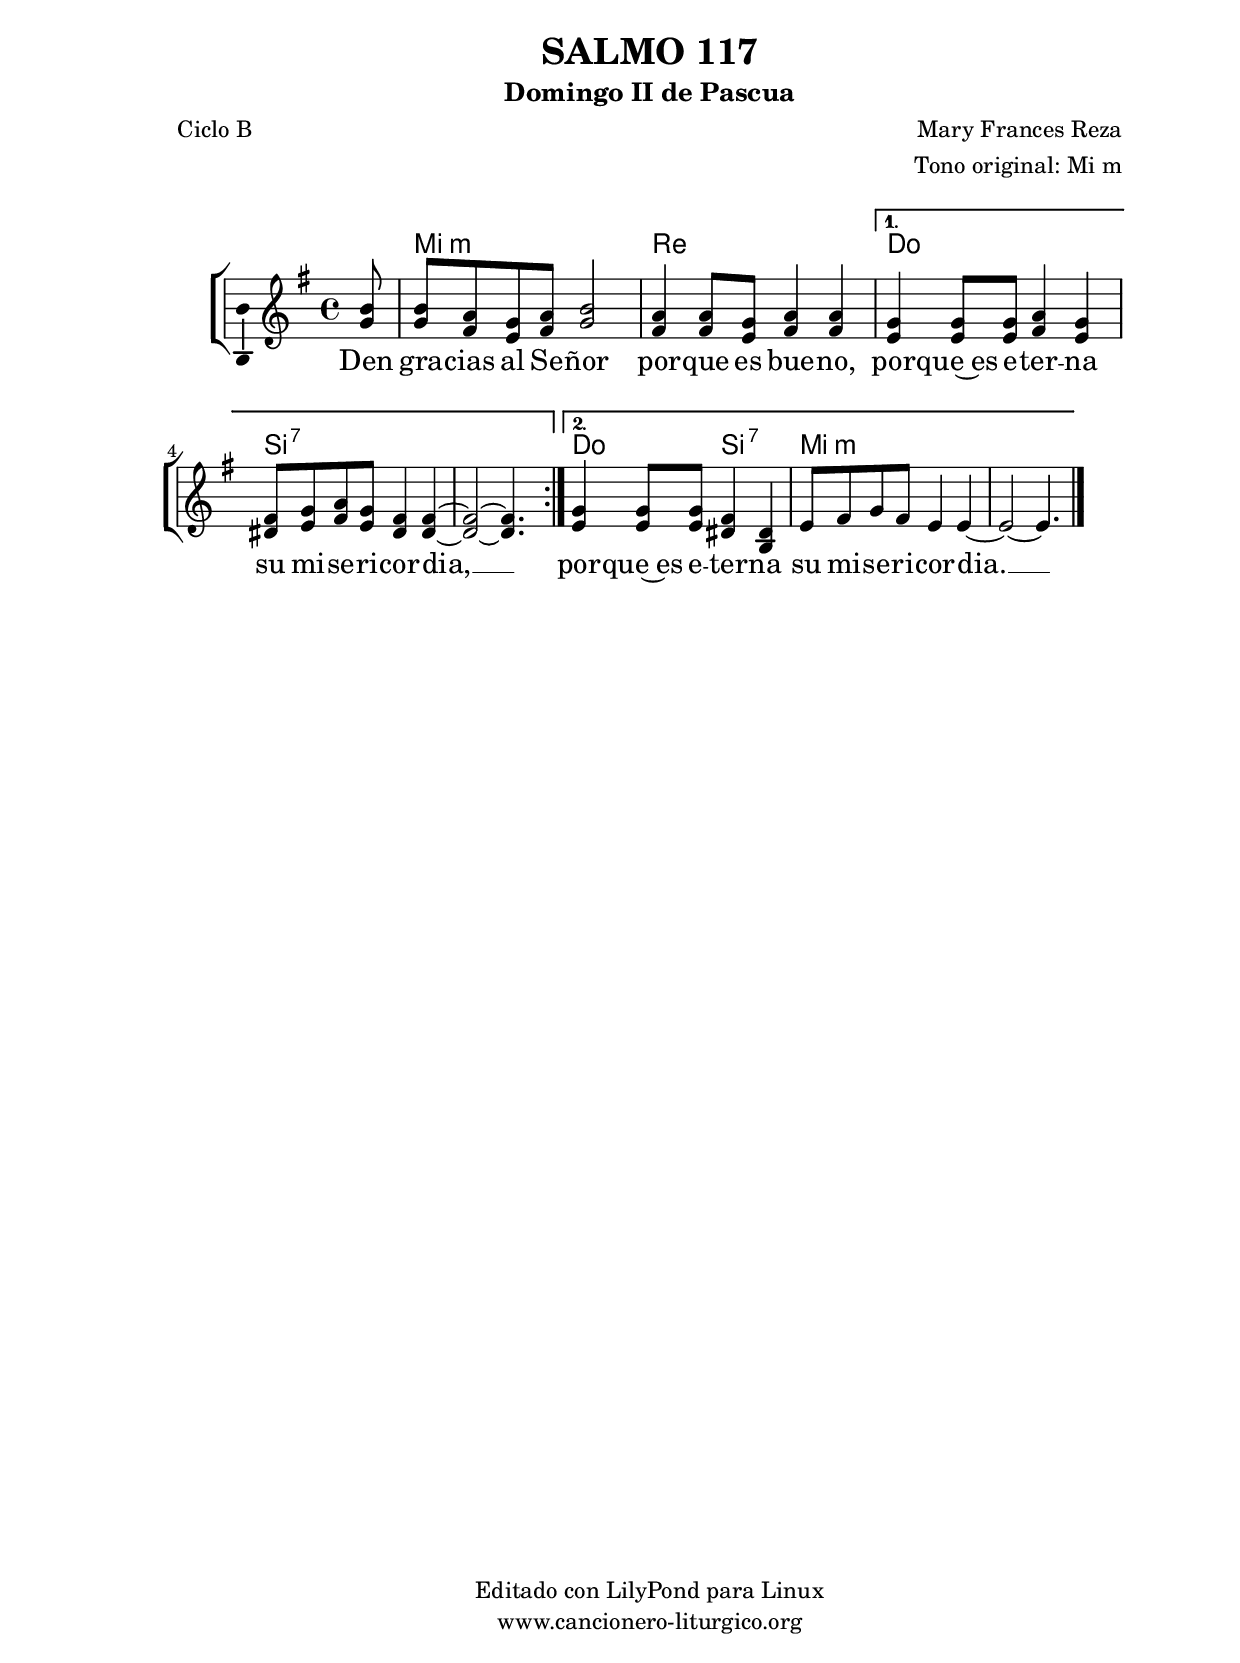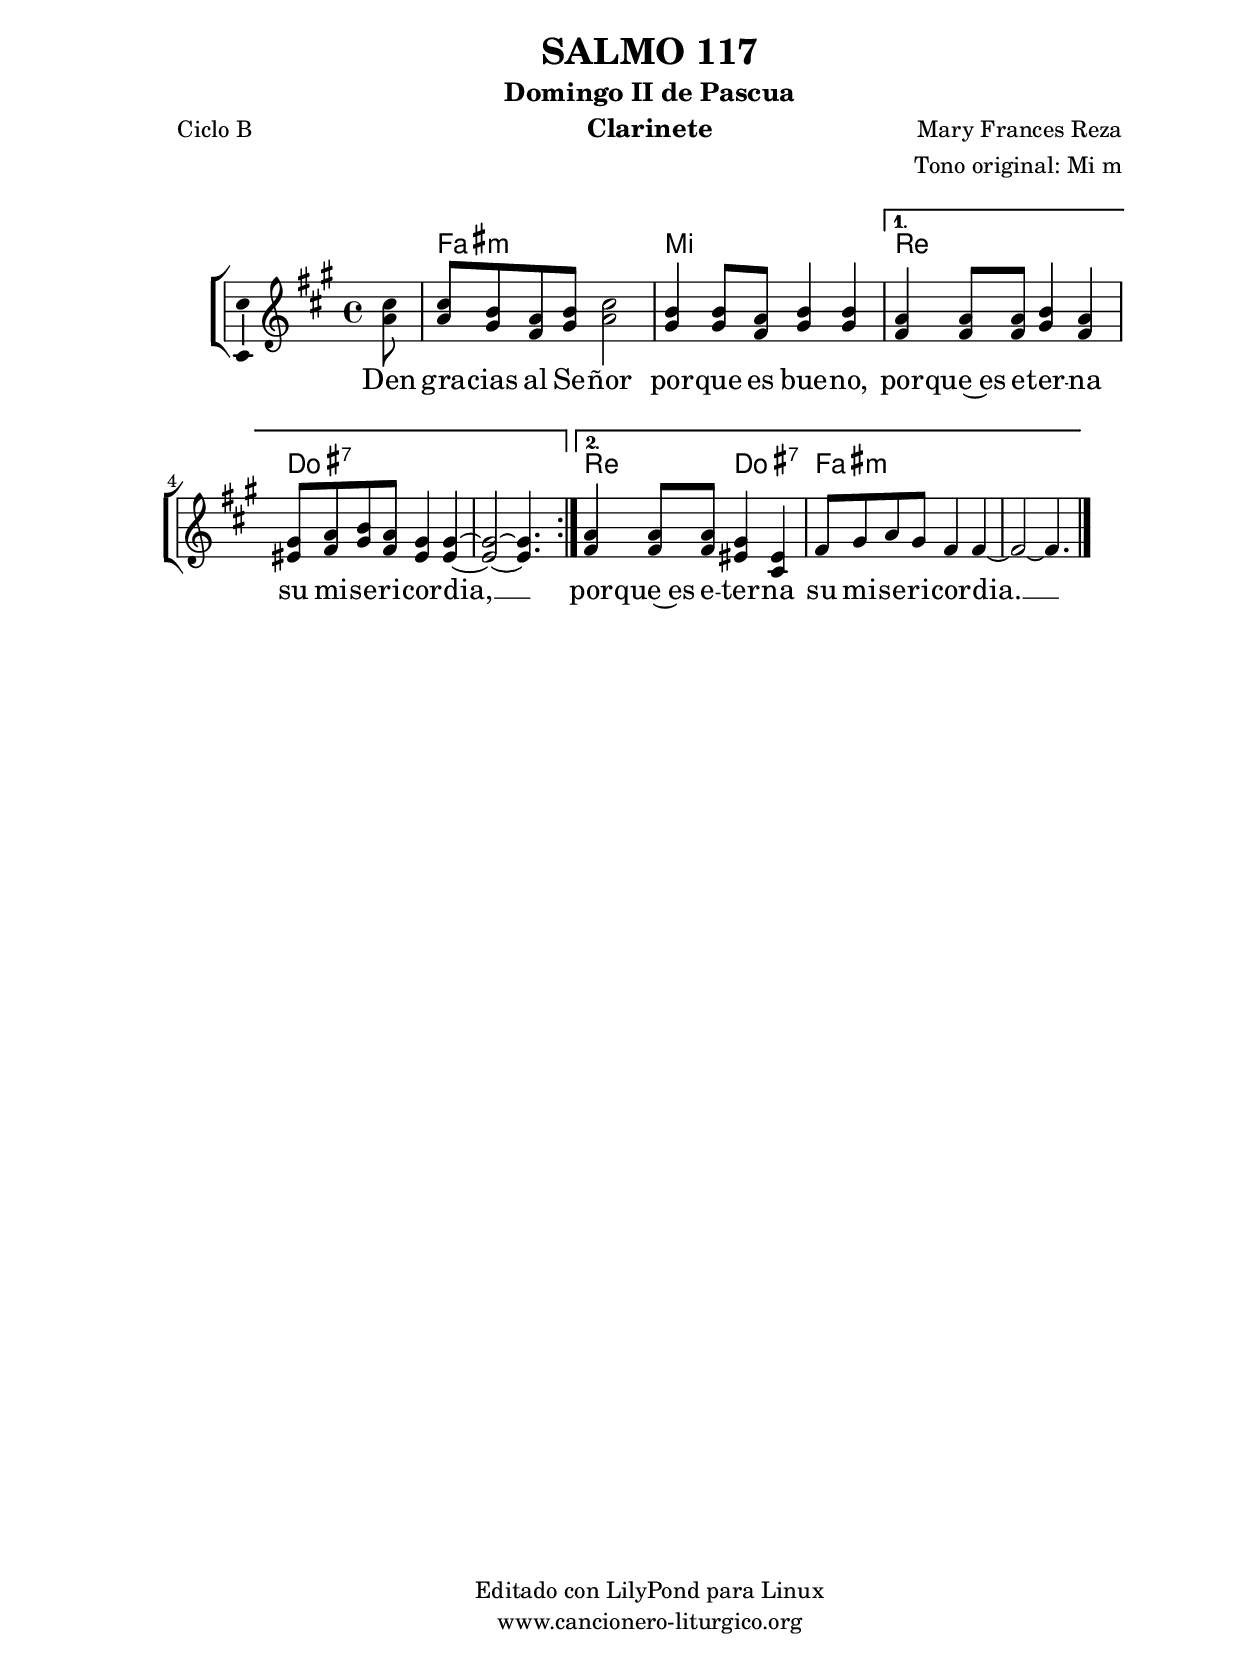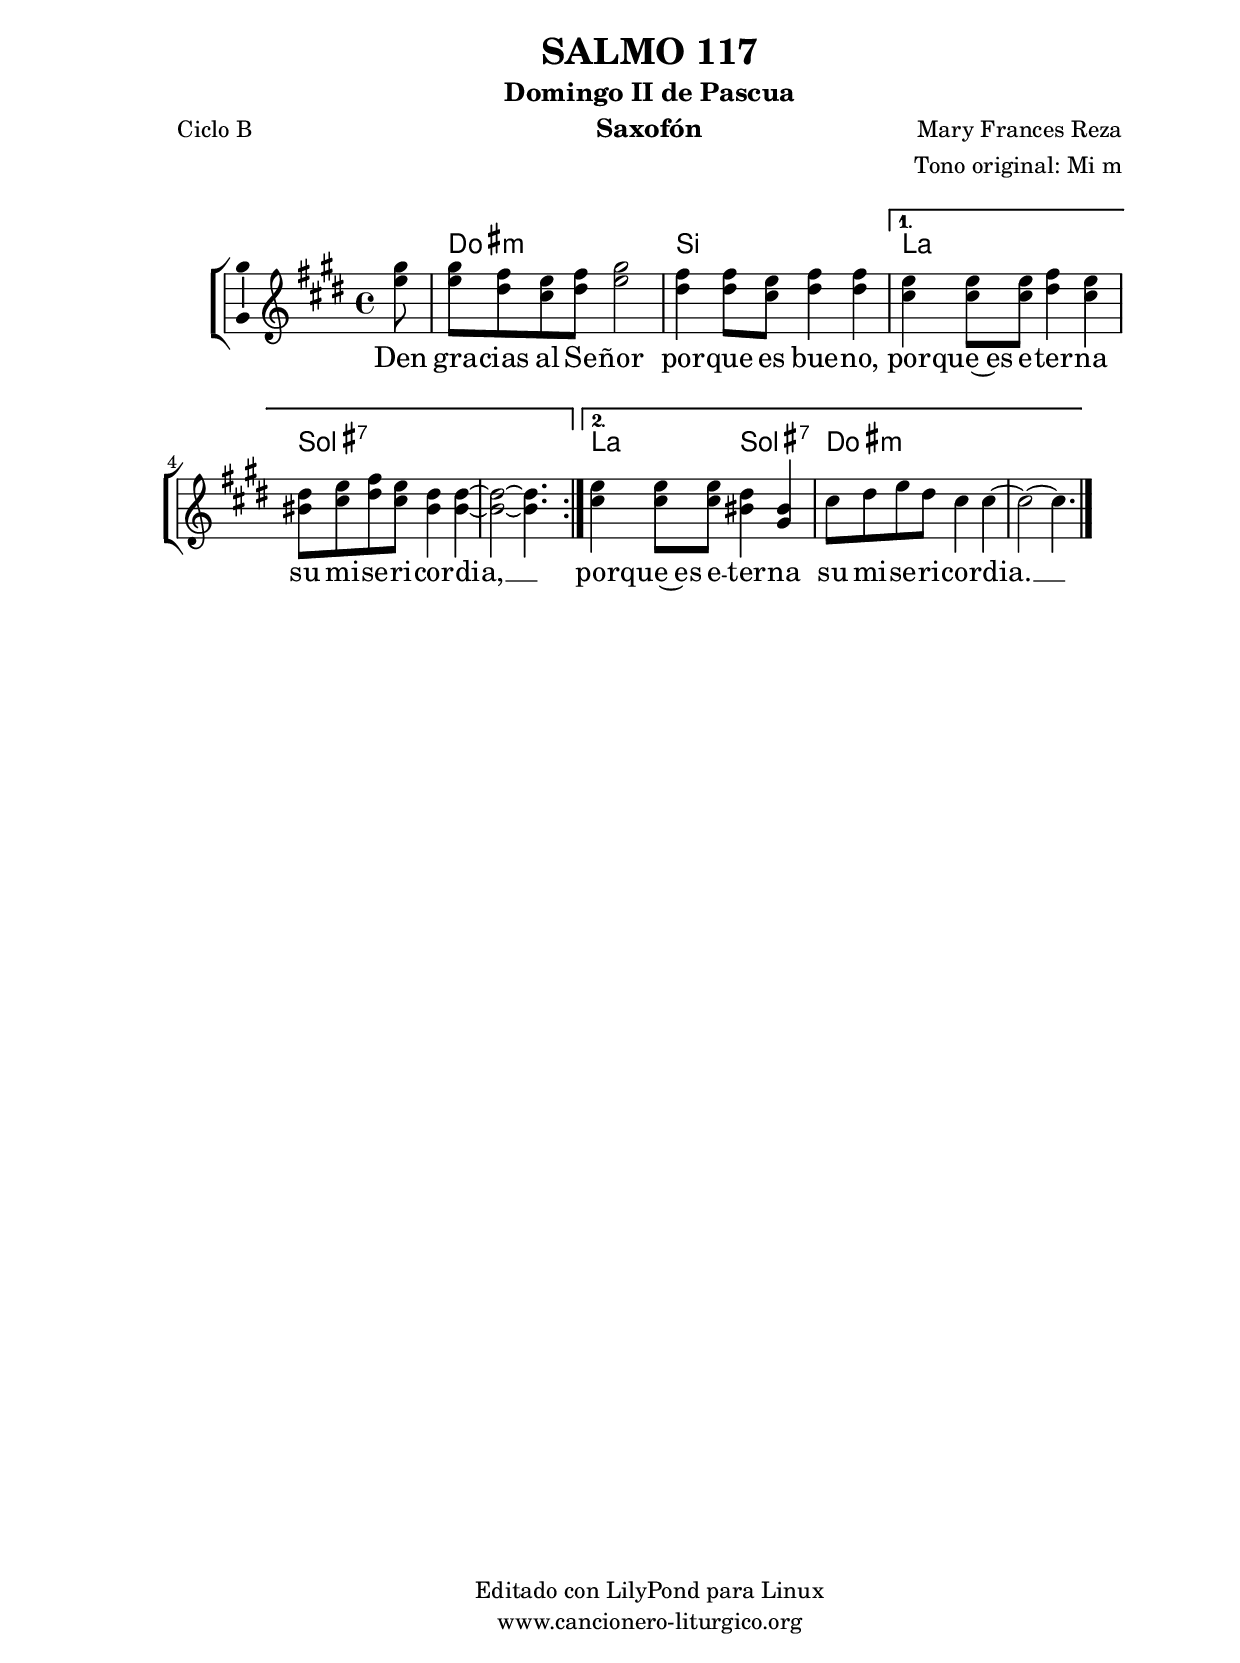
%
%para convertir .midi en .wav:
%timidity filename.midi -Ow -o finename.wav
%
%
%Para convertir de .wav a .mp3:
%lame -h -m j filename.wav
%
%
%para escuchar el midi:
%timidity nombrefichero.midi
%


%versión de lilypond para la que se ha escrito esta partitura:
\version "2.16.0"

	%Tamaño papel
	#(set-default-paper-size "a4")
	%Tamaño partitura
	#(set-global-staff-size 20)
	%No responde al pulsar sobre una nota
	#(ly:set-option 'point-and-click #f)

%parámetros del encabezamiento:
\header {
	title = "SALMO 117"
	subtitle = "Domingo II de Pascua"
	composer = "Mary Frances Reza"
	poet = "Ciclo B"
	meter = ""
	arranger = "Tono original: Mi m"
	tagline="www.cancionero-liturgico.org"
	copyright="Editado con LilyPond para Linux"
	tiempo = "Pascua"
	usos = "Salmo"
	letra = "Den gracias al Señor porque es bueno, porque es eterna su misericordia, porque es eterna su misericordia."
	}

%parámetros asociados al papel:
\paper  {
	oddHeaderMarkup = \markup {\fill-line { \on-the-fly #not-first-page \fromproperty #'header:title \on-the-fly #not-first-page \fromproperty #'header:composer }}
	evenHeaderMarkup = \markup {\fill-line { \fromproperty #'header:composer \fromproperty #'header:title }}
	#(set-paper-size "a4")
	print-page-number = ##f
	first-page-number = 1
	print-first-page-number = ##f
%	head-separation = 3.0 \cm
	top-margin = 2.0 \cm
	bottom-margin = 0.5\cm
%%%	bottom-margin = -1.0\cm
	left-margin = 3.0 \cm
	line-width = 16.0 \cm 
	indent = 8\mm
	interscoreline = 2.\mm
	between-system-space = 15\mm
%	para que las partituras no llenen la hoja:
	ragged-bottom = ##t
%	idem para la última hoja:
	ragged-last-bottom = ##f
%	para que las partituras llenen el ancho del papel:
	ragged-last = ##f
	after-title-space = 2.5 \cm
%page-count=1
%system-count=8

	%Flexible Vertical Spacing
%	markup-markup-spacing =
%	#'((basic-distance . 15) (minimum-distance . 15) (padding . 3))
	markup-system-spacing =
	#'((basic-distance . 15) (minimum-distance . 15) (padding . 3))
	system-system-spacing =
	#'((basic-distance . 15) (minimum-distance . 15) (padding . 3))
	score-system-spacing =
	#'((basic-distance . 15) (minimum-distance . 15) (padding . 5))
%	top-system-spacing = % header
%	#'((basic-distance . 8) (minimum-distance . 0) (padding . 3))
%	top-markup-spacing =
%	#'((basic-distance . 20) (minimum-distance . 20) (padding . 3))
	last-bottom-spacing = % footer
	#'((basic-distance . 5) (minimum-distance . 5) (padding . 3))
%	score-markup-spacing =
%	#'((basic-distance . 16) (minimum-distance . 13) (padding . 3))

	}


%parámetros que afectan a toda la partitura:
global =  {
	%clave de sol (G):
	\clef G
	%armadura:
%	\transpose f a
	\key e \minor
	\tempo 4=90
	\set Score.tempoHideNote = ##t
	}


acordes = {
	\italianChords
	\chordmode {
%	\transpose f a
{

\repeat volta 2 {
s8
e1:m d
}
\alternative {
{
c1 b:7 b:7
}
{
c2 b:7 e1:m e:m
}
}

	}
	}
}

melodia = 
%	\transpose f a
{
	\relative c''{
	\time 4/4

\repeat volta 2 {
\partial8
<b g>8
<b g>8 <a fis> <g e> <a fis> <b g>2
<a fis>4 <a fis>8 <g e> <a fis>4 <a fis>
}
\alternative {
{
<g e>4 <g e>8 <g e> <a fis>4 <g e>
<fis dis>8 <g e> <a fis> <g e> <fis dis>4 <fis dis>~
<fis dis>2~<fis dis>4. s8
}
{
<g e>4 <g e>8 <g e> <fis dis>4 <dis b>
e8 fis g fis e4 e~
e2~e4.
}
}

	\bar "|."
	}
	}


texto = \lyricmode {
Den gra -- cias al Se -- ñor por -- que es bue -- no,
por -- que~es e -- ter -- na su mi -- se -- ri -- cor -- dia, __
por -- que~es e -- ter -- na su mi -- se -- ri -- cor -- dia. __
	}


acordesStaff = \context ChordNames = acordesStaff <<
	\set chordChanges = ##t
	\acordes
	>>


vozStaff = \context Voice = vozStaff
\with {\consists "Ambitus_engraver"}
<<
%	\set Staff.instrumentName = ""
%	\set Staff.shortInstrumentName = ""
%	\set Staff.midiInstrument = #"clarinet"
%	\set Staff.midiInstrument = #"cello"
%	\set Staff.midiInstrument = #"flute"
	\set Staff.midiInstrument = #"electric guitar (jazz)"
%	\set Staff.midiInstrument = #"english horn"
%	\set Staff.midiInstrument = #"violin"
%	\set Staff.midiInstrument = #"glockenspiel"
	\set Staff.midiMinimumVolume = #0.7
	\set Staff.midiMaximumVolume = #0.9
	\global
	\melodia
	>>


textoStaff = \context Lyrics = textoStaff <<
	\lyricsto vozStaff \texto
	>>

\book {
	\score {
		\context ChoirStaff {
			\override StaffGroup.SystemStartBracket #'collapse-height = #1
			\override Score.SystemStartBar #'collapse-height = #1
			<<
			\acordesStaff
			\vozStaff
			\textoStaff
			>>
			}
		\layout {
	    		\context {
				\Lyrics
				\override LyricText #'font-size = #2
				}
	   		 \context {
				\Score
				%fontSize = #3
				\override StaffSymbol #'staff-space = #(magstep +3)
				%\override Beam #'thickness = #0.55
				%\override SpacingSpanner #'spacing-increment = #1.0
				%\override Slur #'height-limit = #1.5
				}
			}
		}
	\score {
		\unfoldRepeats
		\context ChoirStaff {
			<<
			\acordesStaff
			\vozStaff
			>>
			}
		\midi {
	  		\context {
	  			\Score
				tempoWholesPerMinute = #(ly:make-moment 70 4)
				}
			}
		}
	}

%Partitura para clarinete
#(define output-suffix "C")
\book {
	\header{
		instrument = "Clarinete"
		}
	\score {
		\context ChoirStaff {
			\override StaffGroup.SystemStartBracket #'collapse-height = #1
			\override Score.SystemStartBar #'collapse-height = #1
\transpose c d
			<<
			\acordesStaff
			\vozStaff
			\textoStaff
			>>
			}
		\layout {
	    		\context {
				\Lyrics
				\override LyricText #'font-size = #2
				}
	   		 \context {
				\Score
				%fontSize = #3
				\override StaffSymbol #'staff-space = #(magstep +3)
				%\override Beam #'thickness = #0.55
				%\override SpacingSpanner #'spacing-increment = #1.0
				%\override Slur #'height-limit = #1.5
				}
			}
		}
	}

%Partitura para saxofón
#(define output-suffix "S")
\book {
	\header{
		instrument = "Saxofón"
		}
	\score {
		\context ChoirStaff {
			\override StaffGroup.SystemStartBracket #'collapse-height = #1
			\override Score.SystemStartBar #'collapse-height = #1
\transpose c a
			<<
			\acordesStaff
			\vozStaff
			\textoStaff
			>>
			}
		\layout {
	    		\context {
				\Lyrics
				\override LyricText #'font-size = #2
				}
	   		 \context {
				\Score
				%fontSize = #3
				\override StaffSymbol #'staff-space = #(magstep +3)
				%\override Beam #'thickness = #0.55
				%\override SpacingSpanner #'spacing-increment = #1.0
				%\override Slur #'height-limit = #1.5
				}
			}
		}
	}

